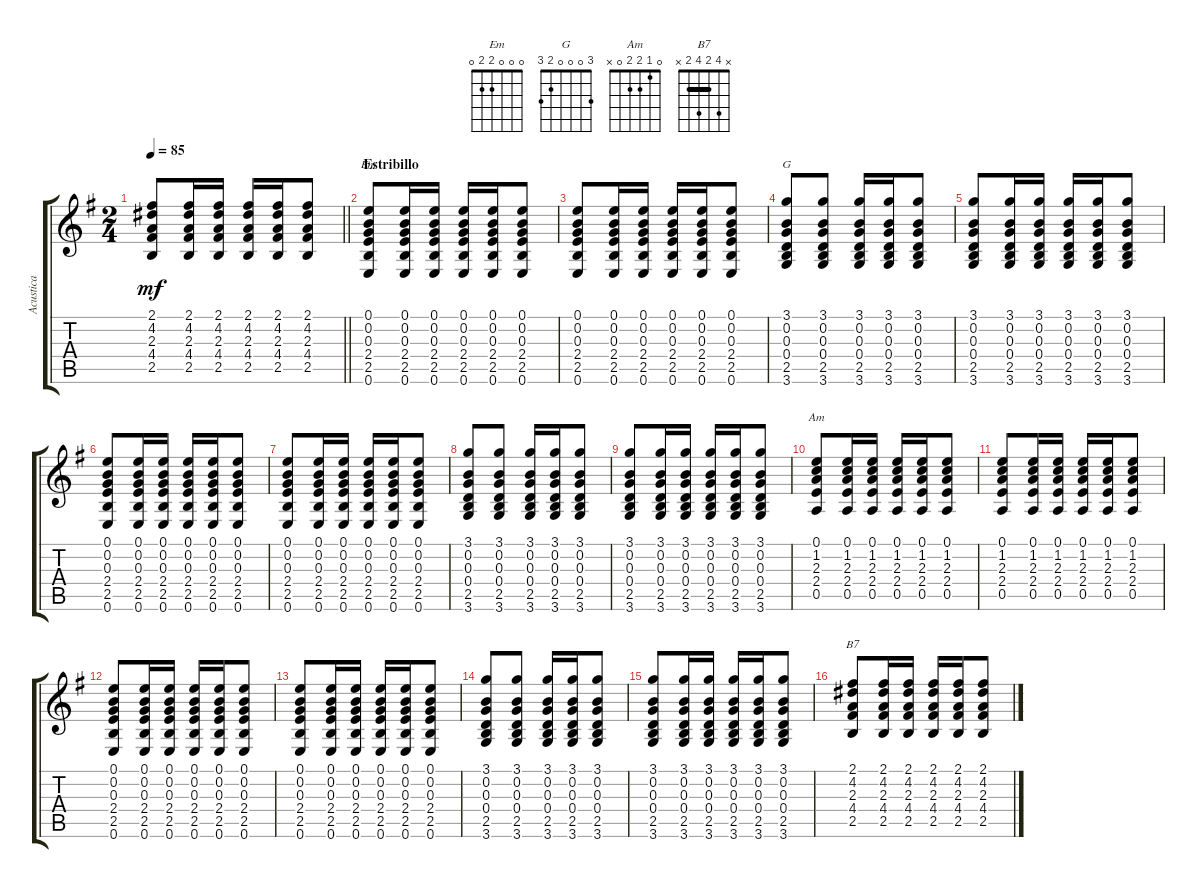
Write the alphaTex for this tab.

\track ("Acustica" "Acustica") {instrument acousticguitarsteel}
\staff {score tabs}
\tuning (E4 B3 G3 D3 A2 E2) {hide}
\chord ("Em" 0 0 0 2 2 0)
\chord ("G" 3 0 0 0 2 3)
\chord ("Am" 0 1 2 2 0 x)
\chord ("B7" x 4 2 4 2 x) {barre 2}
\ts (2 4)
\tempo 85
\clef g2
\barLineRight lightlight
\ks g
(2.1 4.2 2.3 4.4 2.5).8{dy mf} (2.1 4.2 2.3 4.4 2.5).16 (2.1 4.2 2.3 4.4 2.5).16 (2.1 4.2 2.3 4.4 2.5).16 (2.1 4.2 2.3 4.4 2.5).16 (2.1 4.2 2.3 4.4 2.5).8 |
\section ("" "Estribillo")
(0.1 0.2 0.3 2.4 2.5 0.6).8{ch "Em"} (0.1 0.2 0.3 2.4 2.5 0.6).16 (0.1 0.2 0.3 2.4 2.5 0.6).16 (0.1 0.2 0.3 2.4 2.5 0.6).16 (0.1 0.2 0.3 2.4 2.5 0.6).16 (0.1 0.2 0.3 2.4 2.5 0.6).8 |
(0.1 0.2 0.3 2.4 2.5 0.6).8 (0.1 0.2 0.3 2.4 2.5 0.6).16 (0.1 0.2 0.3 2.4 2.5 0.6).16 (0.1 0.2 0.3 2.4 2.5 0.6).16 (0.1 0.2 0.3 2.4 2.5 0.6).16 (0.1 0.2 0.3 2.4 2.5 0.6).8 |
(3.1 0.2 0.3 0.4 2.5 3.6).8{ch "G"} (3.1 0.2 0.3 0.4 2.5 3.6).8 (3.1 0.2 0.3 0.4 2.5 3.6).16 (3.1 0.2 0.3 0.4 2.5 3.6).16 (3.1 0.2 0.3 0.4 2.5 3.6).8 |
(3.1 0.2 0.3 0.4 2.5 3.6).8 (3.1 0.2 0.3 0.4 2.5 3.6).16 (3.1 0.2 0.3 0.4 2.5 3.6).16 (3.1 0.2 0.3 0.4 2.5 3.6).16 (3.1 0.2 0.3 0.4 2.5 3.6).16 (3.1 0.2 0.3 0.4 2.5 3.6).8 |
(0.1 0.2 0.3 2.4 2.5 0.6).8 (0.1 0.2 0.3 2.4 2.5 0.6).16 (0.1 0.2 0.3 2.4 2.5 0.6).16 (0.1 0.2 0.3 2.4 2.5 0.6).16 (0.1 0.2 0.3 2.4 2.5 0.6).16 (0.1 0.2 0.3 2.4 2.5 0.6).8 |
(0.1 0.2 0.3 2.4 2.5 0.6).8 (0.1 0.2 0.3 2.4 2.5 0.6).16 (0.1 0.2 0.3 2.4 2.5 0.6).16 (0.1 0.2 0.3 2.4 2.5 0.6).16 (0.1 0.2 0.3 2.4 2.5 0.6).16 (0.1 0.2 0.3 2.4 2.5 0.6).8 |
(3.1 0.2 0.3 0.4 2.5 3.6).8 (3.1 0.2 0.3 0.4 2.5 3.6).8 (3.1 0.2 0.3 0.4 2.5 3.6).16 (3.1 0.2 0.3 0.4 2.5 3.6).16 (3.1 0.2 0.3 0.4 2.5 3.6).8 |
(3.1 0.2 0.3 0.4 2.5 3.6).8 (3.1 0.2 0.3 0.4 2.5 3.6).16 (3.1 0.2 0.3 0.4 2.5 3.6).16 (3.1 0.2 0.3 0.4 2.5 3.6).16 (3.1 0.2 0.3 0.4 2.5 3.6).16 (3.1 0.2 0.3 0.4 2.5 3.6).8 |
(0.1 1.2 2.3 2.4 0.5).8{ch "Am"} (0.1 1.2 2.3 2.4 0.5).16 (0.1 1.2 2.3 2.4 0.5).16 (0.1 1.2 2.3 2.4 0.5).16 (0.1 1.2 2.3 2.4 0.5).16 (0.1 1.2 2.3 2.4 0.5).8 |
(0.1 1.2 2.3 2.4 0.5).8 (0.1 1.2 2.3 2.4 0.5).16 (0.1 1.2 2.3 2.4 0.5).16 (0.1 1.2 2.3 2.4 0.5).16 (0.1 1.2 2.3 2.4 0.5).16 (0.1 1.2 2.3 2.4 0.5).8 |
(0.1 0.2 0.3 2.4 2.5 0.6).8 (0.1 0.2 0.3 2.4 2.5 0.6).16 (0.1 0.2 0.3 2.4 2.5 0.6).16 (0.1 0.2 0.3 2.4 2.5 0.6).16 (0.1 0.2 0.3 2.4 2.5 0.6).16 (0.1 0.2 0.3 2.4 2.5 0.6).8 |
(0.1 0.2 0.3 2.4 2.5 0.6).8 (0.1 0.2 0.3 2.4 2.5 0.6).16 (0.1 0.2 0.3 2.4 2.5 0.6).16 (0.1 0.2 0.3 2.4 2.5 0.6).16 (0.1 0.2 0.3 2.4 2.5 0.6).16 (0.1 0.2 0.3 2.4 2.5 0.6).8 |
(3.1 0.2 0.3 0.4 2.5 3.6).8 (3.1 0.2 0.3 0.4 2.5 3.6).8 (3.1 0.2 0.3 0.4 2.5 3.6).16 (3.1 0.2 0.3 0.4 2.5 3.6).16 (3.1 0.2 0.3 0.4 2.5 3.6).8 |
(3.1 0.2 0.3 0.4 2.5 3.6).8 (3.1 0.2 0.3 0.4 2.5 3.6).16 (3.1 0.2 0.3 0.4 2.5 3.6).16 (3.1 0.2 0.3 0.4 2.5 3.6).16 (3.1 0.2 0.3 0.4 2.5 3.6).16 (3.1 0.2 0.3 0.4 2.5 3.6).8 |
(2.1 4.2 2.3 4.4 2.5).8{ch "B7"} (2.1 4.2 2.3 4.4 2.5).16 (2.1 4.2 2.3 4.4 2.5).16 (2.1 4.2 2.3 4.4 2.5).16 (2.1 4.2 2.3 4.4 2.5).16 (2.1 4.2 2.3 4.4 2.5).8
